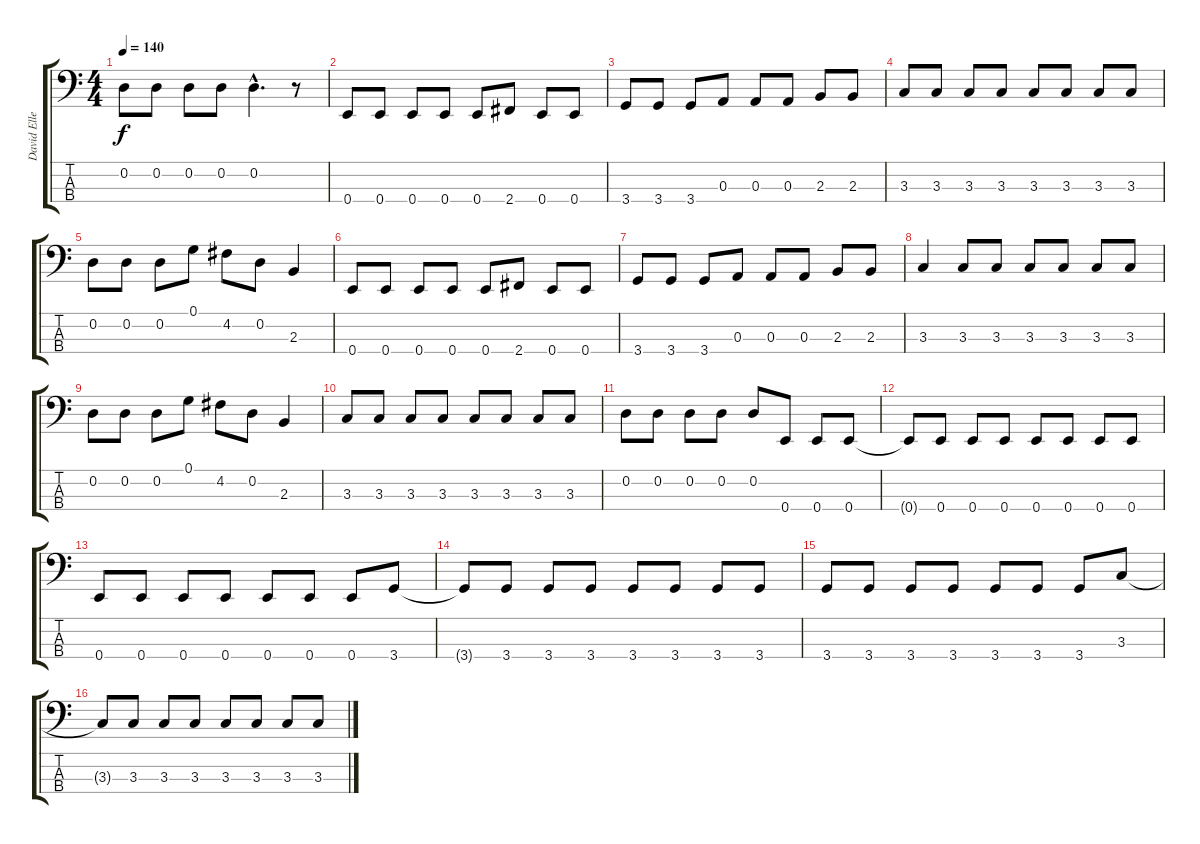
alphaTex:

\track ("David Ellefson" "David Elle") {instrument acousticguitarnylon}
\staff {score tabs}
\tuning (G2 D2 A1 E1) {hide}
\ts (4 4)
\tempo 140
\clef f4
\ks c
0.2.8{dy f} 0.2.8 0.2.8 0.2.8 0.2{hac}.4{d} r.8 |
0.4.8 0.4.8 0.4.8 0.4.8 0.4.8 2.4.8 0.4.8 0.4.8 |
3.4.8 3.4.8 3.4.8 0.3.8 0.3.8 0.3.8 2.3.8 2.3.8 |
3.3.8 3.3.8 3.3.8 3.3.8 3.3.8 3.3.8 3.3.8 3.3.8 |
0.2.8 0.2.8 0.2.8 0.1.8 4.2.8 0.2.8 2.3.4 |
0.4.8 0.4.8 0.4.8 0.4.8 0.4.8 2.4.8 0.4.8 0.4.8 |
3.4.8 3.4.8 3.4.8 0.3.8 0.3.8 0.3.8 2.3.8 2.3.8 |
3.3.4 3.3.8 3.3.8 3.3.8 3.3.8 3.3.8 3.3.8 |
0.2.8 0.2.8 0.2.8 0.1.8 4.2.8 0.2.8 2.3.4 |
3.3.8 3.3.8 3.3.8 3.3.8 3.3.8 3.3.8 3.3.8 3.3.8 |
0.2.8 0.2.8 0.2.8 0.2.8 0.2.8 0.4.8 0.4.8 0.4.8 |
0.4{t}.8 0.4.8 0.4.8 0.4.8 0.4.8 0.4.8 0.4.8 0.4.8 |
0.4.8 0.4.8 0.4.8 0.4.8 0.4.8 0.4.8 0.4.8 3.4.8 |
3.4{t}.8 3.4.8 3.4.8 3.4.8 3.4.8 3.4.8 3.4.8 3.4.8 |
3.4.8 3.4.8 3.4.8 3.4.8 3.4.8 3.4.8 3.4.8 3.3.8 |
3.3{t}.8 3.3.8 3.3.8 3.3.8 3.3.8 3.3.8 3.3.8 3.3.8
